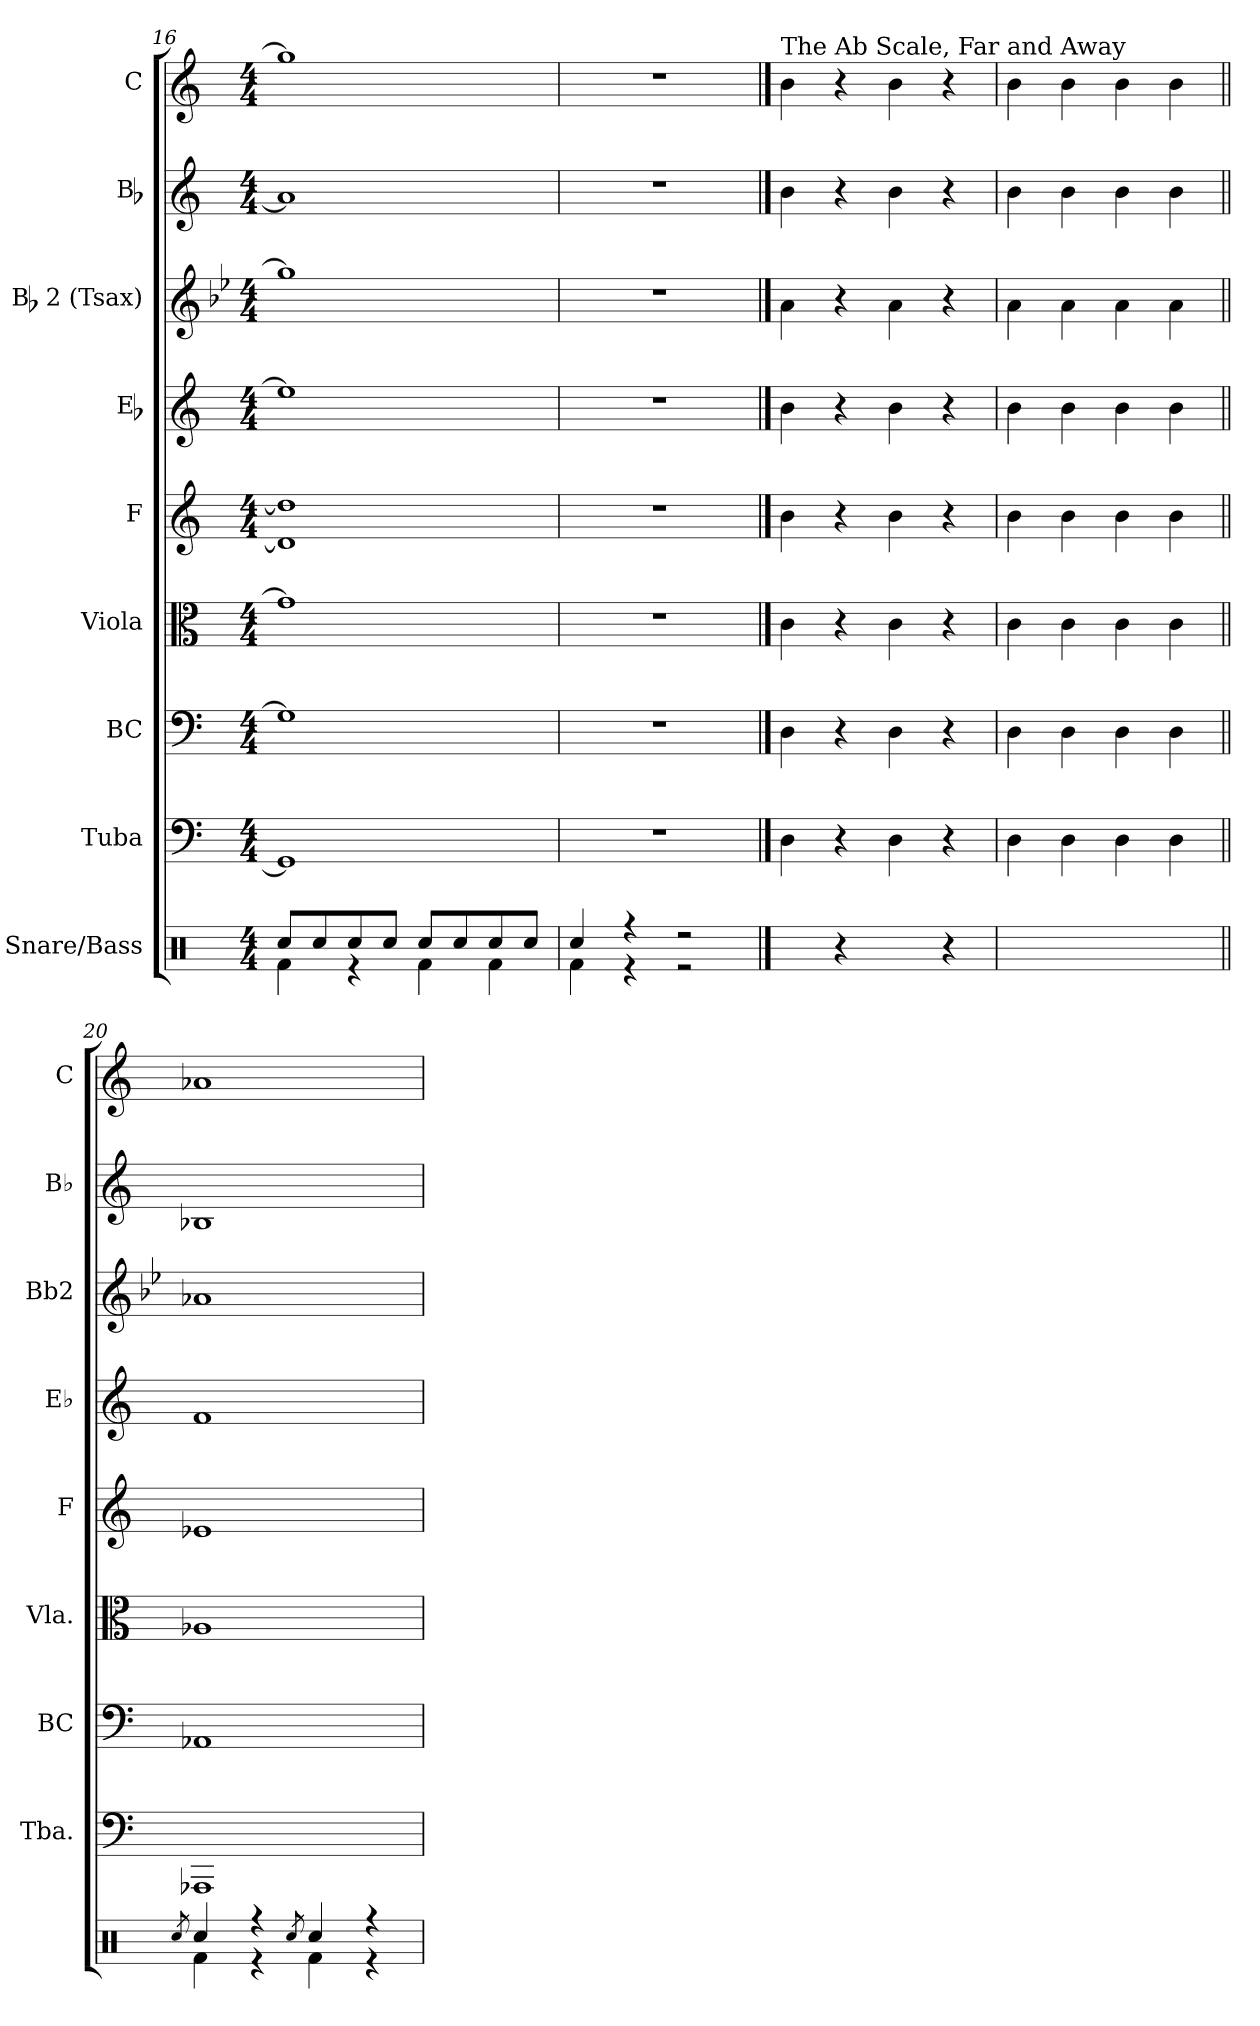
**kern	**kern	**kern	**kern	**kern	**kern	**kern	**kern	**kern
*part9	*part8	*part7	*part6	*part5	*part4	*part3	*part2	*part1
*staff9	*staff8	*staff7	*staff6	*staff5	*staff4	*staff3	*staff2	*staff1
*I"Snare/Bass	*I"Tuba	*I"BC	*I"Viola	*I"F	*I"Eb	*I"Bb 2 (Tsax)	*I"Bb	*I"C
*	*I'Tba.	*I'BC	*I'Vla.	*I'F	*I'Eb	*I'Bb2	*I'Bb	*I'C
*clefX	*clefF4	*clefF4	*clefC3	*clefG2	*clefG2	*clefG2	*clefG2	*clefG2
*	*	*	*	*ITrd4c7	*ITrd5c9	*ITrd8c14	*ITrd1c2	*
*k[]	*k[]	*k[]	*k[]	*k[b-]	*k[b-e-a-]	*k[b-e-]	*k[b-e-]	*k[]
*M4/4	*M4/4	*M4/4	*M4/4	*M4/4	*M4/4	*M4/4	*M4/4	*M4/4
=16	=16	=16	=16	=16	=16	=16	=16	=16
*^	*	*	*	*	*	*	*	*
8Rcci/L	4Rfi\	1GGi]	1Gi]	1gi]	1Gi] 1gi]	1gi]	1gi]	1gi]	1ggi]
8Rcci/	.	.	.	.	.	.	.	.	.
8Rcci/	4r	.	.	.	.	.	.	.	.
8Rcci/J	.	.	.	.	.	.	.	.	.
8Rcci/L	4Rfi\	.	.	.	.	.	.	.	.
8Rcci/	.	.	.	.	.	.	.	.	.
8Rcci/	4Rfi\	.	.	.	.	.	.	.	.
8Rcci/J	.	.	.	.	.	.	.	.	.
=17	=17	=17	=17	=17	=17	=17	=17	=17	=17
4Rcci/	4Rfi\	1r	1r	1r	1r	1r	1r	1r	1r
4r	4r	.	.	.	.	.	.	.	.
2r	2r	.	.	.	.	.	.	.	.
!!LO:LB:g=z
==18	==18	==18	==18	==18	==18	==18	==18	==18	==18
!	!	!	!	!	!	!	!	!	!LO:TX:a:t=The Ab Scale, Far and Away
*v	*v	*	*	*	*	*	*	*	*
4Ri\	4Di\	4Di\	4ci\	4ei\	4di\	4Ai\	4ai\	4bi\
4r	4r	4r	4r	4r	4r	4r	4r	4r
4Ri\	4Di\	4Di\	4ci\	4ei\	4di\	4Ai\	4ai\	4bi\
4r	4r	4r	4r	4r	4r	4r	4r	4r
=19	=19	=19	=19	=19	=19	=19	=19	=19
4Ri\	4Di\	4Di\	4ci\	4ei\	4di\	4Ai\	4ai\	4bi\
4Ri\	4Di\	4Di\	4ci\	4ei\	4di\	4Ai\	4ai\	4bi\
4Ri\	4Di\	4Di\	4ci\	4ei\	4di\	4Ai\	4ai\	4bi\
4Ri\	4Di\	4Di\	4ci\	4ei\	4di\	4Ai\	4ai\	4bi\
=20||	=20||	=20||	=20||	=20||	=20||	=20||	=20||	=20||
8qRcci/	.	.	.	.	.	.	.	.
*^	*	*	*	*	*	*	*	*
4Rcci/	4Rfi\	1AAA-Xi	1AA-Xi	1A-Xi	1A-Xi	1A-i	1A-Xi	1A-Xi	1a-Xi
4r	4r	.	.	.	.	.	.	.	.
8qRcci/	.	.	.	.	.	.	.	.	.
4Rcci/	4Rfi\	.	.	.	.	.	.	.	.
4r	4r	.	.	.	.	.	.	.	.
*v	*v	*	*	*	*	*	*	*	*
=	=	=	=	=	=	=	=	=
*-	*-	*-	*-	*-	*-	*-	*-	*-
